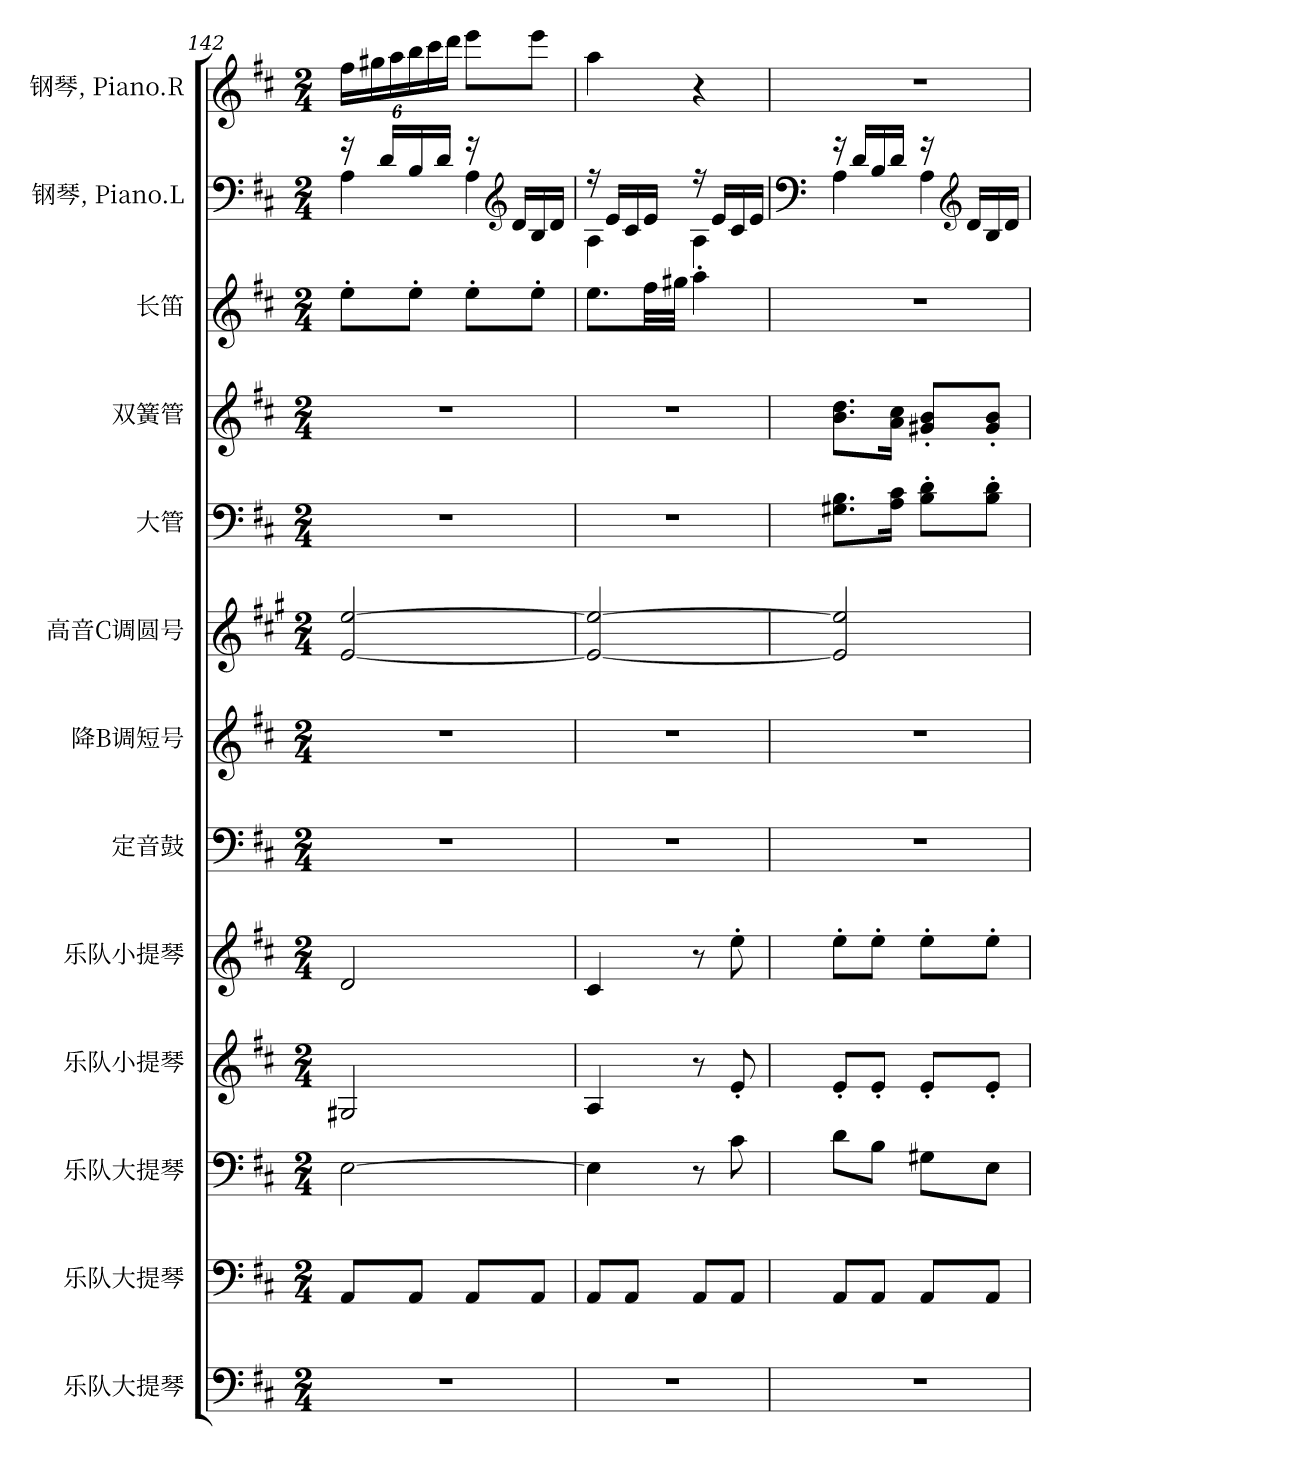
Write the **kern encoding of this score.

**kern	**kern	**kern	**kern	**kern	**kern	**kern	**kern	**kern	**kern	**kern	**kern	**kern
*part13	*part12	*part11	*part10	*part9	*part8	*part7	*part6	*part5	*part4	*part3	*part2	*part1
*staff13	*staff12	*staff11	*staff10	*staff9	*staff8	*staff7	*staff6	*staff5	*staff4	*staff3	*staff2	*staff1
*I"乐队大提琴	*I"乐队大提琴	*I"乐队大提琴	*I"乐队小提琴	*I"乐队小提琴	*I"定音鼓	*I"降B调短号	*I"高音C调圆号	*I"大管	*I"双簧管	*I"长笛	*I"钢琴, Piano.L	*I"钢琴, Piano.R
*	*	*	*	*	*	*	*	*	*	*	*I'Pno.	*I'Pno.
*clefF4	*clefF4	*clefF4	*clefG2	*clefG2	*clefF4	*clefG2	*clefG2	*clefF4	*clefG2	*clefG2	*clefF4	*clefG2
*	*	*	*	*	*	*ITrd1c2	*ITrd4c7	*	*	*	*	*
*k[f#c#]	*k[f#c#]	*k[f#c#]	*k[f#c#]	*k[f#c#]	*k[f#c#]	*k[]	*k[f#c#]	*k[f#c#]	*k[f#c#]	*k[f#c#]	*k[f#c#]	*k[f#c#]
*M2/4	*M2/4	*M2/4	*M2/4	*M2/4	*M2/4	*M2/4	*M2/4	*M2/4	*M2/4	*M2/4	*M2/4	*M2/4
=142	=142	=142	=142	=142	=142	=142	=142	=142	=142	=142	=142	=142
*	*	*	*	*	*	*	*	*	*	*	*^	*
*	*	*	*	*	*	*	*	*	*	*	*	*	*Xbrackettup
2r	8AA/L	[2E\	2G#X/	2d/	2r	2r	[2A/ [2a/	2r	2r	8ee'\L	16r	4A\	24ff#\LL
.	.	.	.	.	.	.	.	.	.	.	.	.	24gg#X\
.	.	.	.	.	.	.	.	.	.	.	16d/LL	.	.
.	.	.	.	.	.	.	.	.	.	.	.	.	24aa\
.	8AA/J	.	.	.	.	.	.	.	.	8ee'\J	16B/	.	24bb\
.	.	.	.	.	.	.	.	.	.	.	.	.	24ccc#\
.	.	.	.	.	.	.	.	.	.	.	16d/JJ	.	.
.	.	.	.	.	.	.	.	.	.	.	.	.	24ddd\JJ
.	8AA/L	.	.	.	.	.	.	.	.	8ee'\L	16r	4A\	8eee\L
*	*	*	*	*	*	*	*	*	*	*	*clefG2	*	*
.	.	.	.	.	.	.	.	.	.	.	16d/LL	.	.
.	8AA/J	.	.	.	.	.	.	.	.	8ee'\J	16B/	.	8eee\J
.	.	.	.	.	.	.	.	.	.	.	16d/JJ	.	.
!!LO:PB:g=z
=143	=143	=143	=143	=143	=143	=143	=143	=143	=143	=143	=143	=143	=143
2r	8AA/L	4E\]	4A/	4c#/	2r	2r	2A/_ 2a/_	2r	2r	8.ee\L	16r	4A\	4aa\
.	.	.	.	.	.	.	.	.	.	.	16e/LL	.	.
.	8AA/J	.	.	.	.	.	.	.	.	.	16c#/	.	.
.	.	.	.	.	.	.	.	.	.	32ff#\LL	16e/JJ	.	.
.	.	.	.	.	.	.	.	.	.	32gg#X\JJJ	.	.	.
.	8AA/L	8r	8r	8r	.	.	.	.	.	4aa'\	16r	4A\	4r
.	.	.	.	.	.	.	.	.	.	.	16e/LL	.	.
.	8AA/J	8c#\	8e'/	8ee'\	.	.	.	.	.	.	16c#/	.	.
.	.	.	.	.	.	.	.	.	.	.	16e/JJ	.	.
=144	=144	=144	=144	=144	=144	=144	=144	=144	=144	=144	=144	=144	=144
*	*	*	*	*	*	*	*	*	*	*	*clefF4	*	*
2r	8AA/L	8d\L	8e'/L	8ee'\L	2r	2r	2A/] 2a/]	8.G#X\ 8.B\L	8.b\ 8.dd\L	2r	16r	4A\	2r
.	.	.	.	.	.	.	.	.	.	.	16d/LL	.	.
.	8AA/J	8B\J	8e'/J	8ee'\J	.	.	.	.	.	.	16B/	.	.
.	.	.	.	.	.	.	.	16A\ 16c#\Jk	16a\ 16cc#\Jk	.	16d/JJ	.	.
.	8AA/L	8G#X\L	8e'/L	8ee'\L	.	.	.	8B\' 8d\'L	8g#X/' 8b/'L	.	16r	4A\	.
*	*	*	*	*	*	*	*	*	*	*	*clefG2	*	*
.	.	.	.	.	.	.	.	.	.	.	16d/LL	.	.
.	8AA/J	8E\J	8e'/J	8ee'\J	.	.	.	8B\' 8d\'J	8g#/' 8b/'J	.	16B/	.	.
.	.	.	.	.	.	.	.	.	.	.	16d/JJ	.	.
*	*	*	*	*	*	*	*	*	*	*	*v	*v	*
=	=	=	=	=	=	=	=	=	=	=	=	=
*-	*-	*-	*-	*-	*-	*-	*-	*-	*-	*-	*-	*-
